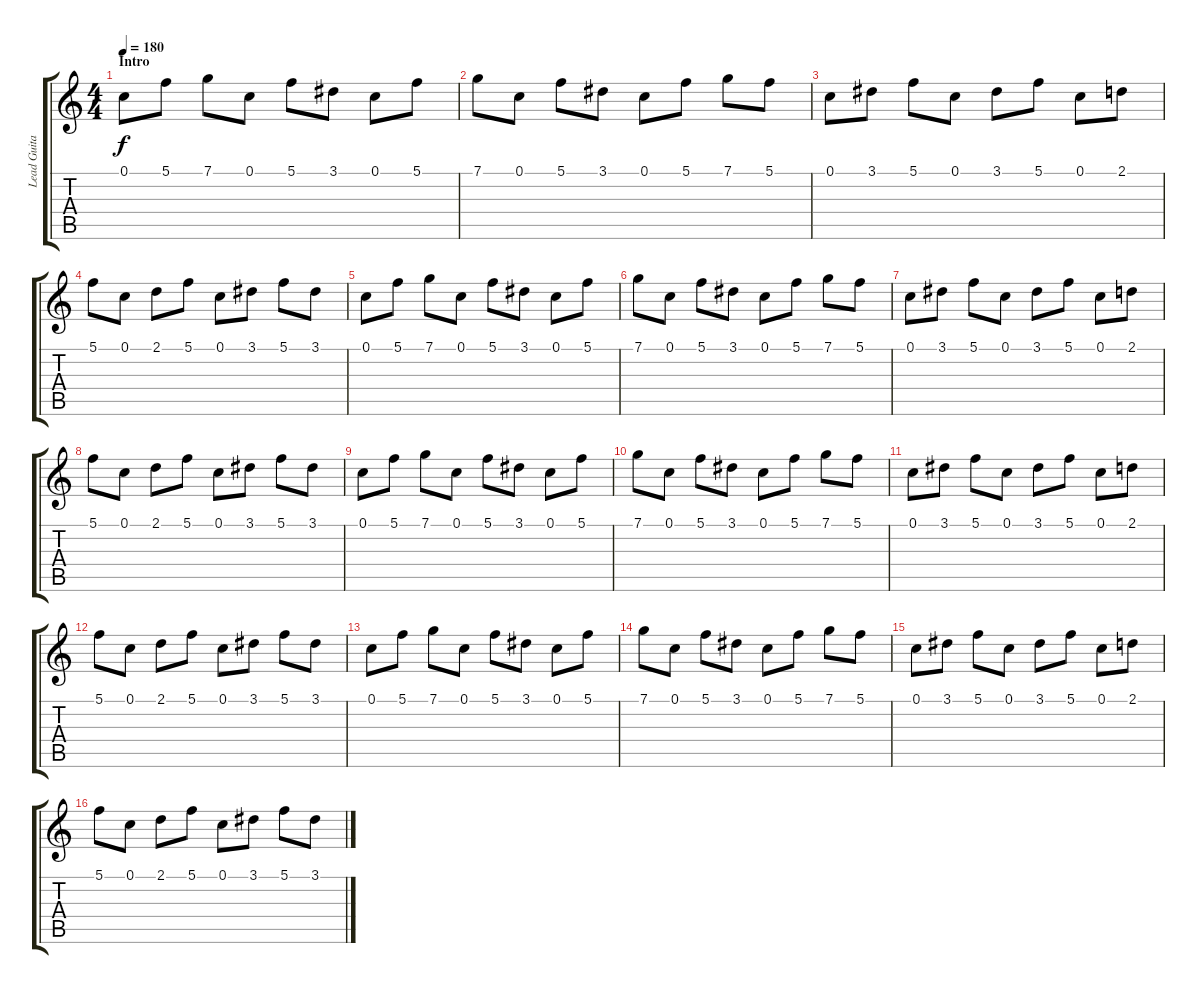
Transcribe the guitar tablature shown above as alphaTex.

\track ("Lead Guitar" "Lead Guita") {instrument distortionguitar}
\staff {score tabs}
\tuning (C4 G3 Eb3 Bb2 F2 C2) {hide}
\ts (4 4)
\section ("" "Intro")
\tempo 180
\clef g2
\ks c
0.1.8{dy f instrument distortionguitar} 5.1.8 7.1.8 0.1.8 5.1.8 3.1.8 0.1.8 5.1.8 |
7.1.8 0.1.8 5.1.8 3.1.8 0.1.8 5.1.8 7.1.8 5.1.8 |
0.1.8 3.1.8 5.1.8 0.1.8 3.1.8 5.1.8 0.1.8 2.1.8 |
5.1.8 0.1.8 2.1.8 5.1.8 0.1.8 3.1.8 5.1.8 3.1.8 |
0.1.8 5.1.8 7.1.8 0.1.8 5.1.8 3.1.8 0.1.8 5.1.8 |
7.1.8 0.1.8 5.1.8 3.1.8 0.1.8 5.1.8 7.1.8 5.1.8 |
0.1.8 3.1.8 5.1.8 0.1.8 3.1.8 5.1.8 0.1.8 2.1.8 |
5.1.8 0.1.8 2.1.8 5.1.8 0.1.8 3.1.8 5.1.8 3.1.8 |
0.1.8 5.1.8 7.1.8 0.1.8 5.1.8 3.1.8 0.1.8 5.1.8 |
7.1.8 0.1.8 5.1.8 3.1.8 0.1.8 5.1.8 7.1.8 5.1.8 |
0.1.8 3.1.8 5.1.8 0.1.8 3.1.8 5.1.8 0.1.8 2.1.8 |
5.1.8 0.1.8 2.1.8 5.1.8 0.1.8 3.1.8 5.1.8 3.1.8 |
0.1.8 5.1.8 7.1.8 0.1.8 5.1.8 3.1.8 0.1.8 5.1.8 |
7.1.8 0.1.8 5.1.8 3.1.8 0.1.8 5.1.8 7.1.8 5.1.8 |
0.1.8 3.1.8 5.1.8 0.1.8 3.1.8 5.1.8 0.1.8 2.1.8 |
5.1.8 0.1.8 2.1.8 5.1.8 0.1.8 3.1.8 5.1.8 3.1.8
